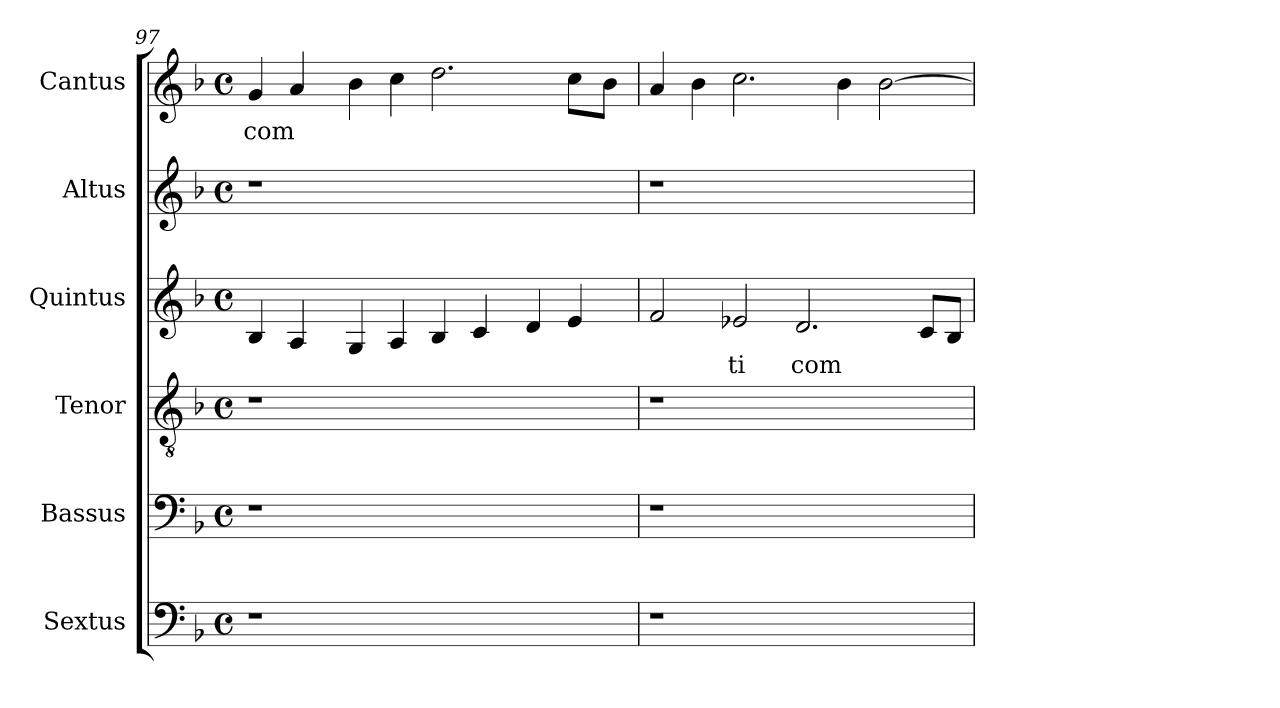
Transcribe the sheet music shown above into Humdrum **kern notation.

**kern	**kern	**kern	**kern	**text	**kern	**kern	**text
*part6	*part5	*part4	*part3	*part3	*part2	*part1	*part1
*staff6	*staff5	*staff4	*staff3	*staff3	*staff2	*staff1	*staff1
*I"Sextus	*I"Bassus	*I"Tenor	*I"Quintus	*	*I"Altus	*I"Cantus	*
*I'Sextus	*I'Bassus	*I'Tenor	*I'Quintus	*	*I'Altus	*I'Cantus	*
!!LO:LB:g=z
*clefF4	*clefF4	*clefGv2	*clefG2	*	*clefG2	*clefG2	*
*k[b-]	*k[b-]	*k[b-]	*k[b-]	*	*k[b-]	*k[b-]	*
*F:	*F:	*F:	*F:	*	*F:	*F:	*
*M4/4	*M4/4	*M4/4	*M4/4	*	*M4/4	*M4/4	*
*met(c)	*met(c)	*met(c)	*met(c)	*	*met(c)	*met(c)	*
=97	=97	=97	=97	=97	=97	=97	=97
!	!	!	!	!	!	!	!LO:LY:b
*	*	*	*^	*	*	*	*
1r	1r	1r	4B-/	4ryy	.	1r	4g/	com
.	.	.	4A/	16ryy	.	.	4a/	.
.	.	.	.	64ryy	.	.	.	.
.	.	.	.	1ryy	.	.	.	.
.	.	.	4G/	.	.	.	4b-\	.
.	.	.	4A/	.	.	.	4cc\	.
1ryy	1ryy	1ryy	4B-/	.	.	1ryy	2.dd\	.
.	.	.	4c/	.	.	.	.	.
.	.	.	.	2ryy	.	.	.	.
.	.	.	4d/	.	.	.	.	.
.	.	.	4e/	.	.	.	8cc\L	.
.	.	.	.	8ryy	.	.	.	.
.	.	.	.	.	.	.	8b-\J	.
.	.	.	.	32.ryy	.	.	.	.
*	*	*	*v	*v	*	*	*	*
=98	=98	=98	=98	=98	=98	=98	=98
1r	1r	1r	2f/	.	1r	4a/	.
.	.	.	.	.	.	4b-\	.
!	!	!	!	!LO:LY:b:cj	!	!	!
.	.	.	2e-X/	ti	.	2.cc\	.
!	!	!	!	!LO:LY:b	!	!	!
1ryy	1ryy	1ryy	2.d/	com	1ryy	.	.
.	.	.	.	.	.	4b-\	.
.	.	.	.	.	.	[>2b-\	.
.	.	.	8c/L	.	.	.	.
.	.	.	8B-/J	.	.	.	.
=	=	=	=	=	=	=	=
*-	*-	*-	*-	*-	*-	*-	*-
